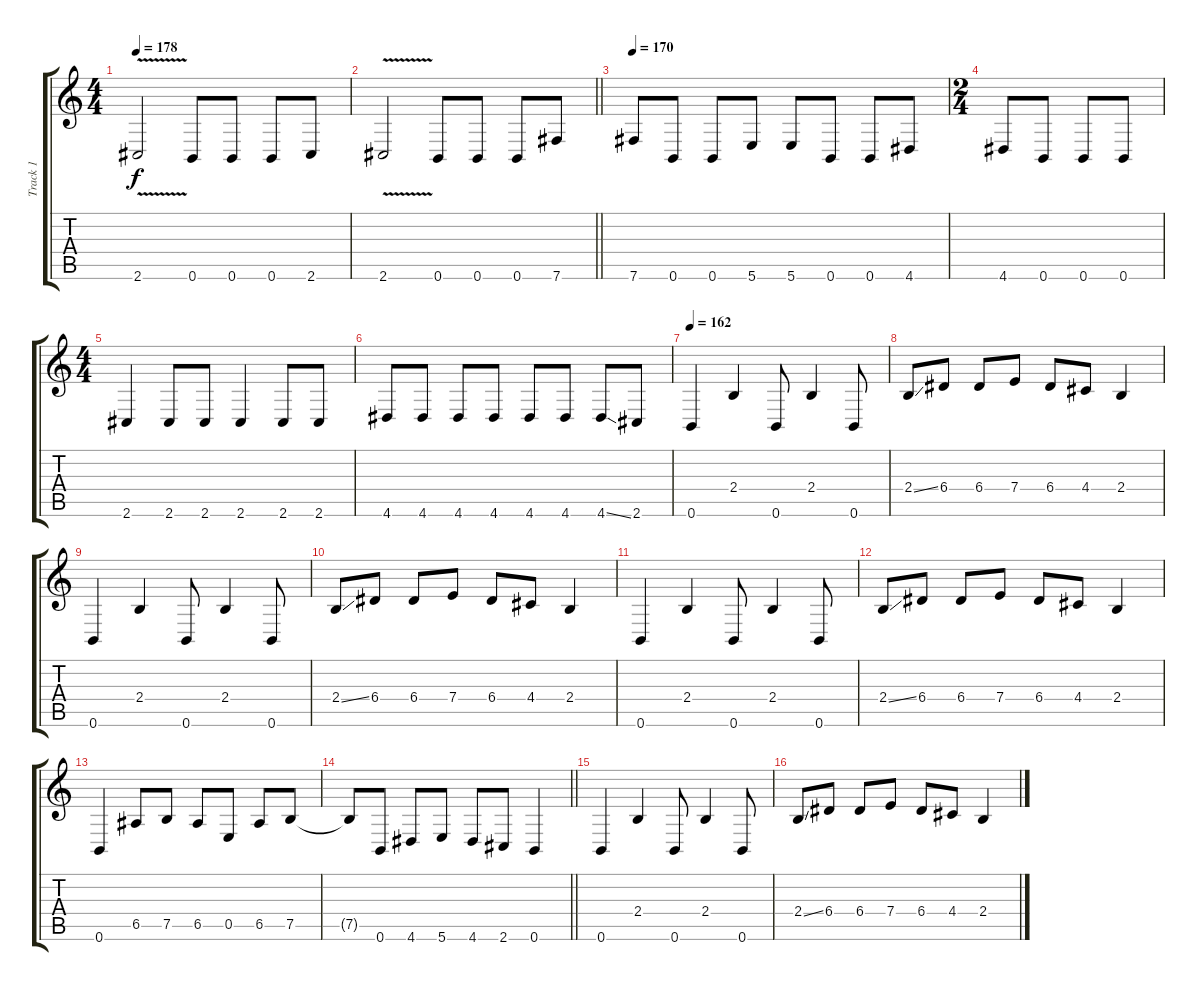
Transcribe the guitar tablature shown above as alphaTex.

\track ("Track 1" "Track 1") {instrument electricguitarjazz}
\staff {score tabs}
\tuning (B3 Gb3 D3 A2 E2 B1) {hide}
\ts (4 4)
\tempo 178
\clef g2
\ks c
2.6{v}.2{dy f} 0.6.8 0.6.8 0.6.8 2.6.8 |
\barLineRight lightlight
2.6{v}.2 0.6.8 0.6.8 0.6.8 7.6.8 |
\section ("" "")
\tempo 170
7.6.8 0.6.8 0.6.8 5.6.8 5.6.8 0.6.8 0.6.8 4.6.8 |
\ts (2 4)
4.6.8 0.6.8 0.6.8 0.6.8 |
\ts (4 4)
2.6.4 2.6.8 2.6.8 2.6.4 2.6.8 2.6.8 |
4.6.8 4.6.8 4.6.8 4.6.8 4.6.8 4.6.8 4.6{ss}.8 2.6.8 |
\tempo 162
0.6.4 2.4.4 0.6.8 2.4.4 0.6.8 |
2.4{ss}.8 6.4.8 6.4.8 7.4.8 6.4.8 4.4.8 2.4.4 |
0.6.4 2.4.4 0.6.8 2.4.4 0.6.8 |
2.4{ss}.8 6.4.8 6.4.8 7.4.8 6.4.8 4.4.8 2.4.4 |
0.6.4 2.4.4 0.6.8 2.4.4 0.6.8 |
2.4{ss}.8 6.4.8 6.4.8 7.4.8 6.4.8 4.4.8 2.4.4 |
0.6.4 6.5.8 7.5.8 6.5.8 0.5.8 6.5.8 7.5.8 |
\barLineRight lightlight
7.5{t}.8 0.6.8 4.6.8 5.6.8 4.6.8 2.6.8 0.6.4 |
0.6.4 2.4.4 0.6.8 2.4.4 0.6.8 |
2.4{ss}.8 6.4.8 6.4.8 7.4.8 6.4.8 4.4.8 2.4.4
